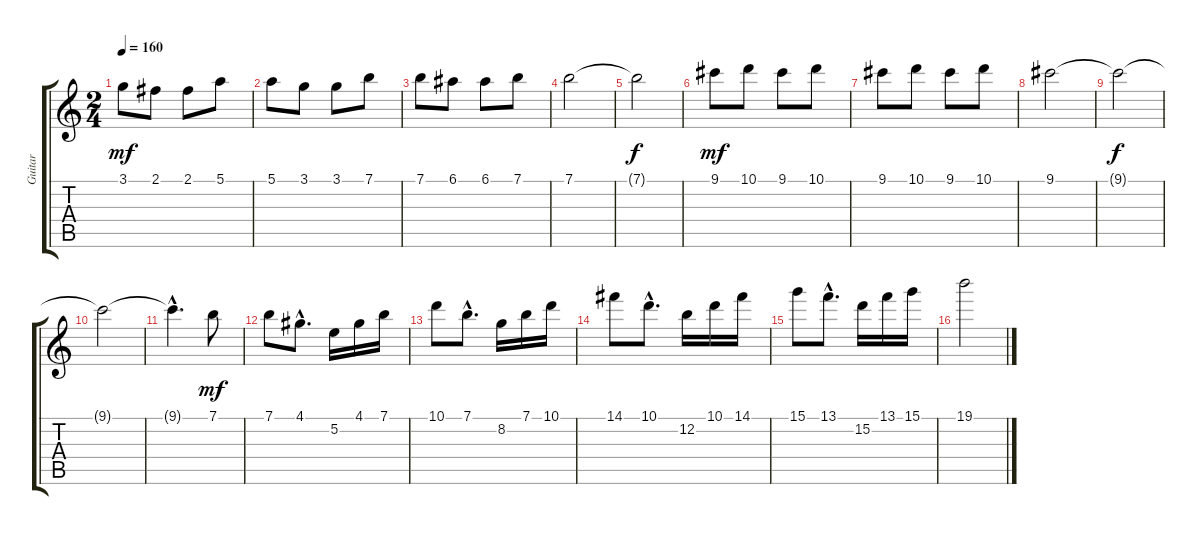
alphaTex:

\track ("Guitar" "Guitar") {instrument overdrivenguitar}
\staff {score tabs}
\tuning (E4 B3 G3 D3 A2 E2) {hide}
\ts (2 4)
\tempo 160
\clef g2
\ks c
3.1.8{dy mf} 2.1.8 2.1.8 5.1.8 |
5.1.8 3.1.8 3.1.8 7.1.8 |
7.1.8 6.1.8 6.1.8 7.1.8 |
7.1.2 |
7.1{t}.2{dy f} |
9.1.8{dy mf} 10.1.8 9.1.8 10.1.8 |
9.1.8 10.1.8 9.1.8 10.1.8 |
9.1.2 |
9.1{t}.2{dy f} |
9.1{t}.2 |
9.1{hac t}.4{d} 7.1.8{dy mf} |
7.1.8 4.1{hac}.8{d} 5.2.16 4.1.16 7.1.16 |
10.1.8 7.1{hac}.8{d} 8.2.16 7.1.16 10.1.16 |
14.1.8 10.1{hac}.8{d} 12.2.16 10.1.16 14.1.16 |
15.1.8 13.1{hac}.8{d} 15.2.16 13.1.16 15.1.16 |
19.1.2
